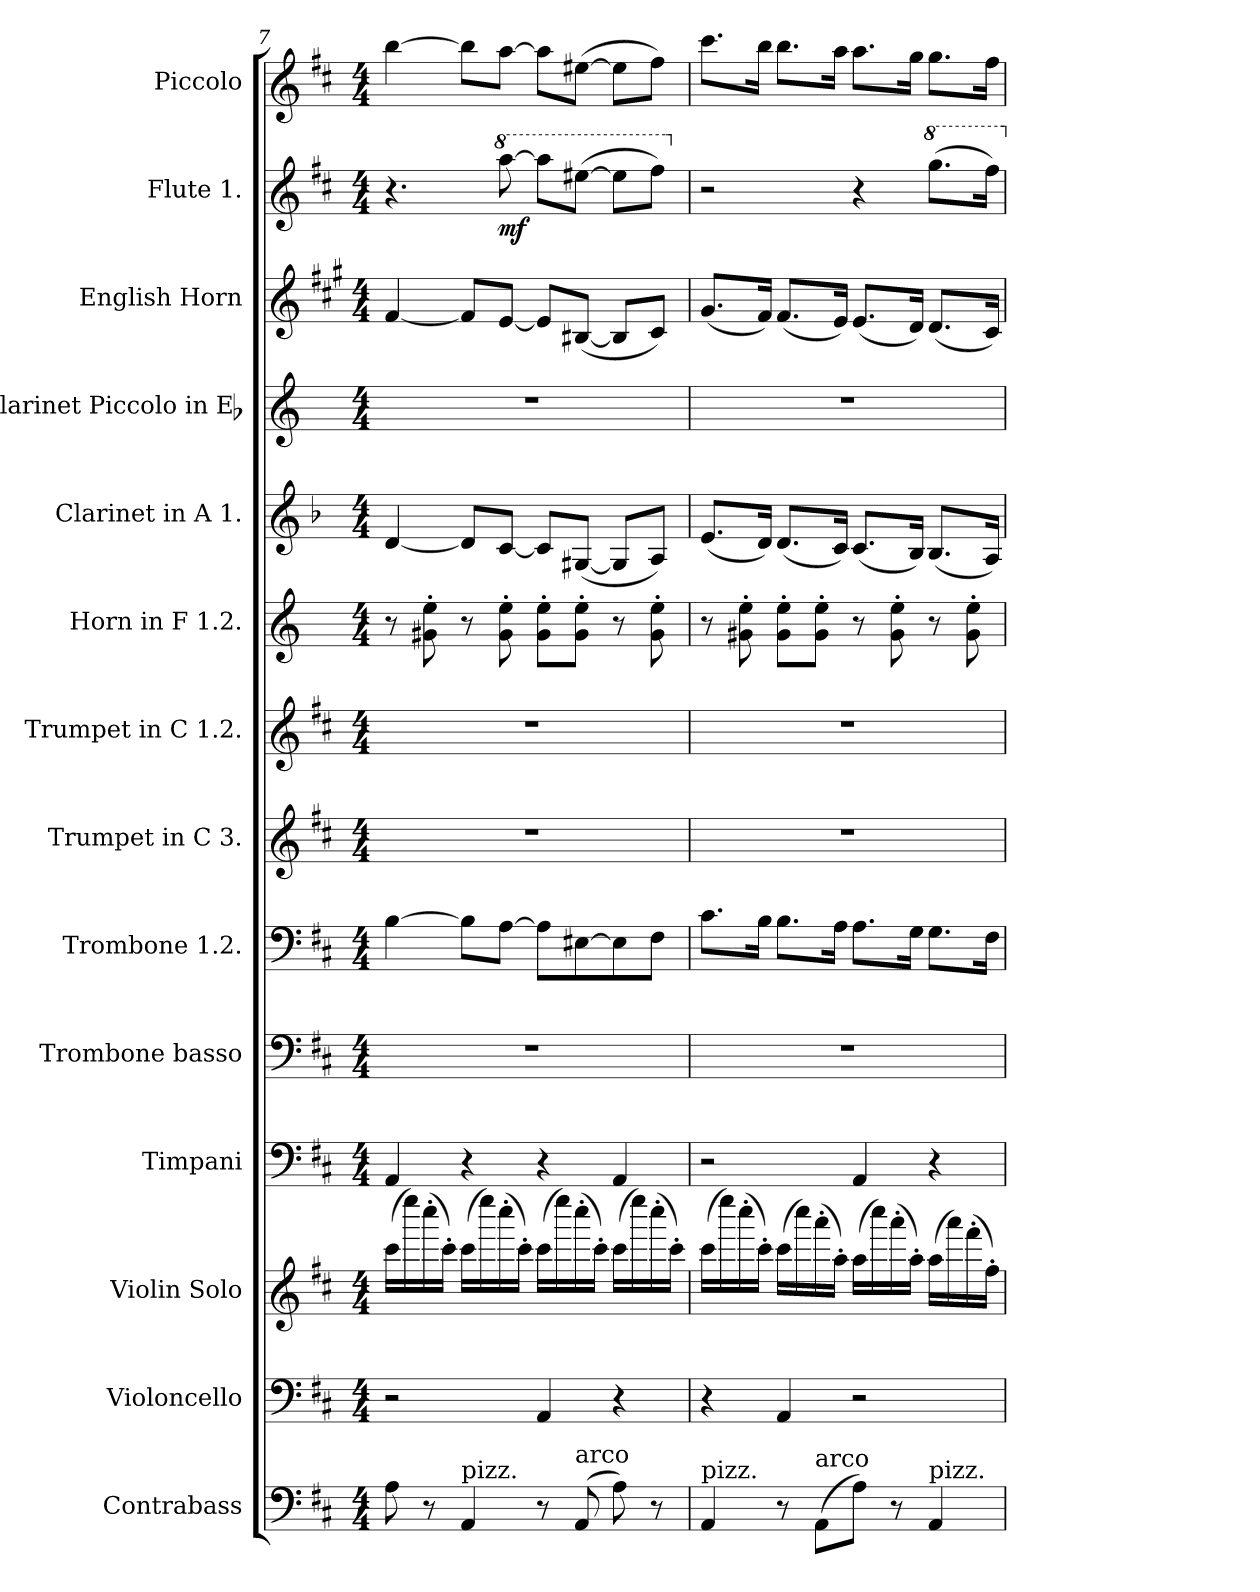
**kern	**kern	**kern	**kern	**kern	**kern	**kern	**kern	**kern	**kern	**kern	**kern	**kern	**dynam	**kern
*part14	*part13	*part12	*part11	*part10	*part9	*part8	*part7	*part6	*part5	*part4	*part3	*part2	*part2	*part1
*staff14	*staff13	*staff12	*staff11	*staff10	*staff9	*staff8	*staff7	*staff6	*staff5	*staff4	*staff3	*staff2	*staff2	*staff1
*I"Contrabass	*I"Violoncello	*I"Violin Solo	*I"Timpani	*I"Trombone basso	*I"Trombone 1.2.	*I"Trumpet in C 3.	*I"Trumpet in C 1.2.	*I"Horn in F 1.2.	*I"Clarinet in A 1.	*I"Clarinet Piccolo in Eb	*I"English Horn	*I"Flute 1.	*	*I"Piccolo
*I'Cb.	*I'Vc.	*	*I'Timp.	*I'3.Tbn.	*I'1.2.Tbn.	*	*	*	*	*	*I'Eng. Hrn.	*I'1.Fl.	*	*I'Picc.
*clefF4	*clefF4	*clefG2	*clefF4	*clefF4	*clefF4	*clefG2	*clefG2	*clefG2	*clefG2	*clefG2	*clefG2	*clefG2	*	*clefG2
*ITrd7c12	*	*	*	*	*	*	*	*ITrd4c7	*ITrd2c3	*ITrd-2c-3	*ITrd4c7	*	*	*
*k[f#c#]	*k[f#c#]	*k[f#c#]	*k[f#c#]	*k[f#c#]	*k[f#c#]	*k[f#c#]	*k[f#c#]	*k[b-]	*k[f#c#]	*k[b-e-a-]	*k[f#c#]	*k[f#c#]	*	*k[f#c#]
*D:	*D:	*D:	*D:	*D:	*D:	*D:	*D:	*F:	*D:	*	*D:	*D:	*	*D:
*M4/4	*M4/4	*M4/4	*M4/4	*M4/4	*M4/4	*M4/4	*M4/4	*M4/4	*M4/4	*M4/4	*M4/4	*M4/4	*	*M4/4
=7	=7	=7	=7	=7	=7	=7	=7	=7	=7	=7	=7	=7	=7	=7
8AA	2r	(16ccc#LL	4AA	1r	[4B	1r	1r	8r	[4B	1r	[4B	4.r	.	[4bb
.	.	16eeee)	.	.	.	.	.	.	.	.	.	.	.	.
8r	.	(16cccc#'	.	.	.	.	.	8c#X' 8a'	.	.	.	.	.	.
.	.	16ccc#'JJ)	.	.	.	.	.	.	.	.	.	.	.	.
!LO:TX:a:t=pizz.	!	!	!	!	!	!	!	!	!	!	!	!	!	!
4AAA	.	(16ccc#LL	4r	.	8BL]	.	.	8r	8BL]	.	8BL]	.	.	8bbL]
.	.	16eeee)	.	.	.	.	.	.	.	.	.	.	.	.
*	*	*	*	*	*	*	*	*	*	*	*	*8va	*	*
.	.	(16cccc#'	.	.	[8AJ	.	.	8c#' 8a'	[8AJ	.	[8AJ	[8aaa	mf	[8aaJ
.	.	16ccc#'JJ)	.	.	.	.	.	.	.	.	.	.	.	.
8r	4AA	(16ccc#LL	4r	.	8AL]	.	.	8c#' 8a'L	8AL]	.	8AL]	8aaaL]	.	8aaL]
.	.	16eeee)	.	.	.	.	.	.	.	.	.	.	.	.
!LO:TX:a:t=arco	!	!	!	!	!	!	!	!	!	!	!	!	!	!
(8AAA	.	(16cccc#'	.	.	[8E#X	.	.	8c#' 8a'J	([8E#XJ	.	([8E#XJ	([8eee#XJ	.	([8ee#XJ
.	.	16ccc#'JJ)	.	.	.	.	.	.	.	.	.	.	.	.
8AA)	4r	(16ccc#LL	4AA	.	8E#]	.	.	8r	8E#L]	.	8E#L]	8eee#L]	.	8ee#L]
.	.	16eeee)	.	.	.	.	.	.	.	.	.	.	.	.
8r	.	(16cccc#'	.	.	8F#J	.	.	8c#' 8a'	8F#J)	.	8F#J)	8fff#J)	.	8ff#J)
.	.	16ccc#'JJ)	.	.	.	.	.	.	.	.	.	.	.	.
=8	=8	=8	=8	=8	=8	=8	=8	=8	=8	=8	=8	=8	=8	=8
*	*	*	*	*	*	*	*	*	*	*	*	*X8va	*	*
!LO:TX:a:t=pizz.	!	!	!	!	!	!	!	!	!	!	!	!	!	!
4AAA	4r	(16ccc#LL	2r	1r	8.c#L	1r	1r	8r	(8.c#L	1r	(8.c#L	2r	.	8.ccc#L
.	.	16eeee)	.	.	.	.	.	.	.	.	.	.	.	.
.	.	(16cccc#'	.	.	.	.	.	8c#X' 8a'	.	.	.	.	.	.
.	.	16ccc#'JJ)	.	.	16BJk	.	.	.	16BJk)	.	16BJk)	.	.	16bbJk
8r	4AA	(16ccc#LL	.	.	8.BL	.	.	8c#' 8a'L	(8.BL	.	(8.BL	.	.	8.bbL
.	.	16cccc#)	.	.	.	.	.	.	.	.	.	.	.	.
!LO:TX:a:t=arco	!	!	!	!	!	!	!	!	!	!	!	!	!	!
(8AAAL	.	(16aaa'	.	.	.	.	.	8c#' 8a'J	.	.	.	.	.	.
.	.	16aa'JJ)	.	.	16AJk	.	.	.	16AJk)	.	16AJk)	.	.	16aaJk
8AAJ)	2r	(16aaLL	4AA	.	8.AL	.	.	8r	(8.AL	.	(8.AL	4r	.	8.aaL
.	.	16cccc#)	.	.	.	.	.	.	.	.	.	.	.	.
8r	.	(16aaa'	.	.	.	.	.	8c#' 8a'	.	.	.	.	.	.
.	.	16aa'JJ)	.	.	16GJk	.	.	.	16GJk)	.	16GJk)	.	.	16ggJk
*	*	*	*	*	*	*	*	*	*	*	*	*8va	*	*
!LO:TX:a:t=pizz.	!	!	!	!	!	!	!	!	!	!	!	!	!	!
4AAA	.	(16aaLL	4r	.	8.GL	.	.	8r	(8.GL	.	(8.GL	(8.gggL	.	8.ggL
.	.	16aaa)	.	.	.	.	.	.	.	.	.	.	.	.
.	.	(16fff#'	.	.	.	.	.	8c#' 8a'	.	.	.	.	.	.
.	.	16ff#'JJ)	.	.	16F#Jk	.	.	.	16F#Jk)	.	16F#Jk)	16fff#Jk)	.	16ff#Jk
*	*	*	*	*	*	*	*	*	*	*	*	*X8va	*	*
=	=	=	=	=	=	=	=	=	=	=	=	=	=	=
*-	*-	*-	*-	*-	*-	*-	*-	*-	*-	*-	*-	*-	*-	*-
